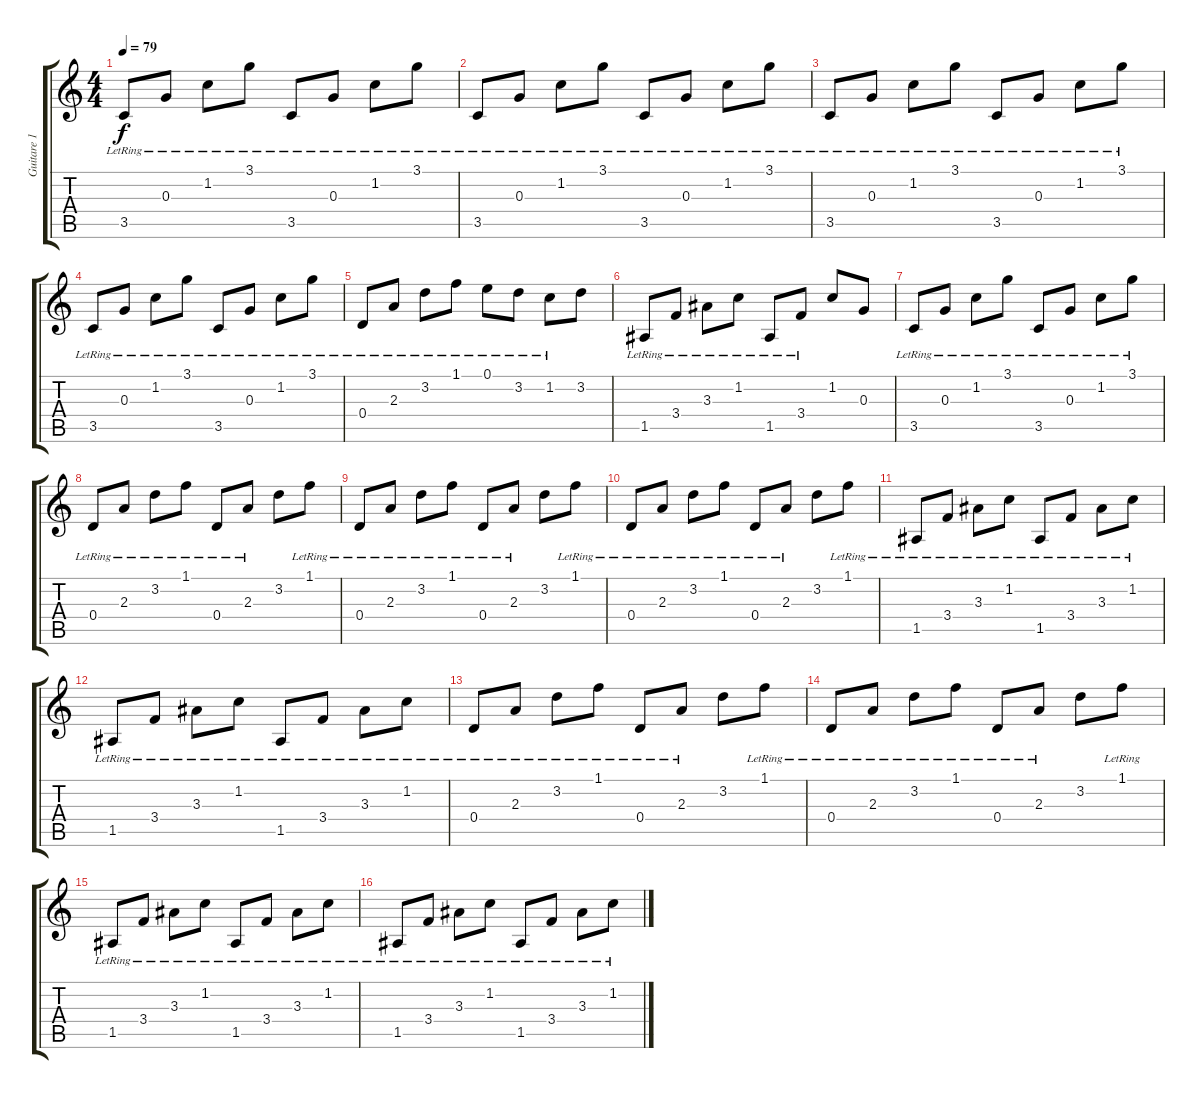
\track ("Guitare 1" "Guitare 1") {instrument acousticguitarnylon}
\staff {score tabs}
\tuning (E4 B3 G3 D3 A2 E2) {hide}
\ts (4 4)
\tempo 79
\clef g2
\ks c
3.5{lr}.8{dy f} 0.3{lr}.8 1.2{lr}.8 3.1{lr}.8 3.5{lr}.8 0.3{lr}.8 1.2{lr}.8 3.1{lr}.8 |
3.5{lr}.8 0.3{lr}.8 1.2{lr}.8 3.1{lr}.8 3.5{lr}.8 0.3{lr}.8 1.2{lr}.8 3.1{lr}.8 |
3.5{lr}.8 0.3{lr}.8 1.2{lr}.8 3.1{lr}.8 3.5{lr}.8 0.3{lr}.8 1.2{lr}.8 3.1{lr}.8 |
3.5{lr}.8 0.3{lr}.8 1.2{lr}.8 3.1{lr}.8 3.5{lr}.8 0.3{lr}.8 1.2{lr}.8 3.1{lr}.8 |
0.4{lr}.8 2.3{lr}.8 3.2{lr}.8 1.1{lr}.8 0.1{lr}.8 3.2{lr}.8 1.2{lr}.8 3.2.8 |
1.5{lr}.8 3.4{lr}.8 3.3{lr}.8 1.2{lr}.8 1.5{lr}.8 3.4{lr}.8 1.2.8 0.3.8 |
3.5{lr}.8 0.3{lr}.8 1.2{lr}.8 3.1{lr}.8 3.5{lr}.8 0.3{lr}.8 1.2{lr}.8 3.1{lr}.8 |
0.4{lr}.8 2.3{lr}.8 3.2{lr}.8 1.1{lr}.8 0.4{lr}.8 2.3{lr}.8 3.2.8 1.1{lr}.8 |
0.4{lr}.8 2.3{lr}.8 3.2{lr}.8 1.1{lr}.8 0.4{lr}.8 2.3{lr}.8 3.2.8 1.1{lr}.8 |
0.4{lr}.8 2.3{lr}.8 3.2{lr}.8 1.1{lr}.8 0.4{lr}.8 2.3{lr}.8 3.2.8 1.1{lr}.8 |
1.5{lr}.8 3.4{lr}.8 3.3{lr}.8 1.2{lr}.8 1.5{lr}.8 3.4{lr}.8 3.3{lr}.8 1.2{lr}.8 |
1.5{lr}.8 3.4{lr}.8 3.3{lr}.8 1.2{lr}.8 1.5{lr}.8 3.4{lr}.8 3.3{lr}.8 1.2{lr}.8 |
0.4{lr}.8 2.3{lr}.8 3.2{lr}.8 1.1{lr}.8 0.4{lr}.8 2.3{lr}.8 3.2.8 1.1{lr}.8 |
0.4{lr}.8 2.3{lr}.8 3.2{lr}.8 1.1{lr}.8 0.4{lr}.8 2.3{lr}.8 3.2.8 1.1{lr}.8 |
1.5{lr}.8 3.4{lr}.8 3.3{lr}.8 1.2{lr}.8 1.5{lr}.8 3.4{lr}.8 3.3{lr}.8 1.2{lr}.8 |
1.5{lr}.8 3.4{lr}.8 3.3{lr}.8 1.2{lr}.8 1.5{lr}.8 3.4{lr}.8 3.3{lr}.8 1.2{lr}.8
